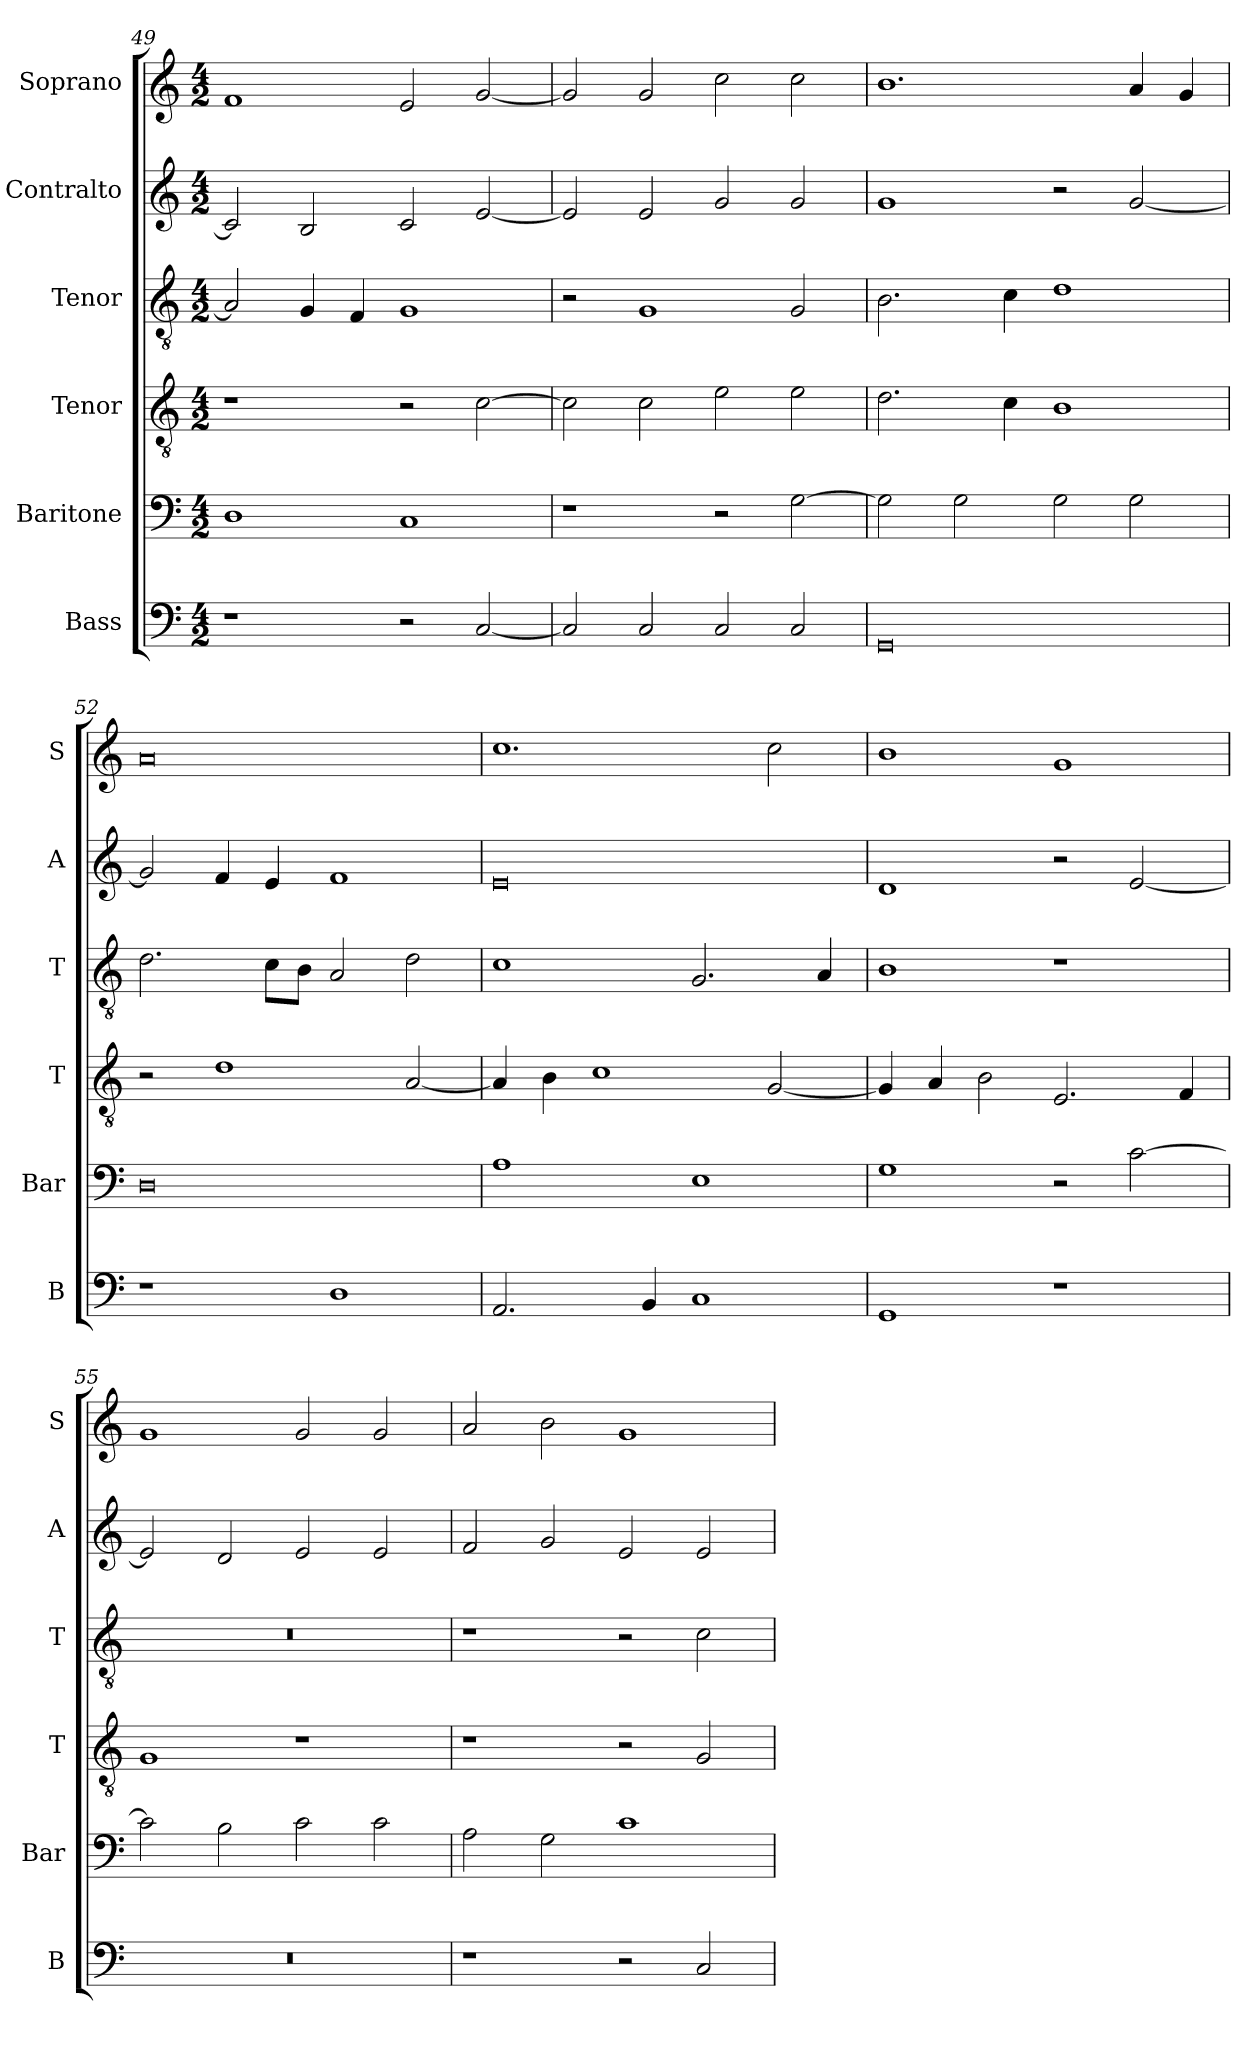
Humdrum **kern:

**kern	**kern	**kern	**kern	**kern	**kern
*part6	*part5	*part4	*part3	*part2	*part1
*staff6	*staff5	*staff4	*staff3	*staff2	*staff1
*I"Bass	*I"Baritone	*I"Tenor	*I"Tenor	*I"Contralto	*I"Soprano
*I'B	*I'Bar	*I'T	*I'T	*I'A	*I'S
*clefF4	*clefF4	*clefGv2	*clefGv2	*clefG2	*clefG2
*k[]	*k[]	*k[]	*k[]	*k[]	*k[]
*E:phr	*E:phr	*E:phr	*E:phr	*E:phr	*E:phr
*M4/2	*M4/2	*M4/2	*M4/2	*M4/2	*M4/2
=49	=49	=49	=49	=49	=49
1r	1D	1r	2A]	2c]	1f
.	.	.	4G	2B	.
.	.	.	4F	.	.
2r	1C	2r	1G	2c	2e
[2C	.	[2c	.	[2e	[2g
=50	=50	=50	=50	=50	=50
2C]	1r	2c]	2r	2e]	2g]
2C	.	2c	1G	2e	2g
2C	2r	2e	.	2g	2cc
2C	[2G	2e	2G	2g	2cc
=51	=51	=51	=51	=51	=51
0GG	2G]	2.d	2.B	1g	1.b
.	2G	.	.	.	.
.	.	4c	4c	.	.
.	2G	1B	1d	2r	.
.	2G	.	.	[2g	4a
.	.	.	.	.	4g
=52	=52	=52	=52	=52	=52
1r	0D	2r	2.d	2g]	0a
.	.	1d	.	4f	.
.	.	.	8c\L	4e	.
.	.	.	8B\J	.	.
1D	.	.	2A	1f	.
.	.	[2A	2d	.	.
=53	=53	=53	=53	=53	=53
2.AA	1A	4A]	1c	0e	1.cc
.	.	4B	.	.	.
.	.	1c	.	.	.
4BB	.	.	.	.	.
1C	1E	.	2.G	.	.
.	.	[2G	.	.	2cc
.	.	.	4A	.	.
=54	=54	=54	=54	=54	=54
1GG	1G	4G]	1B	1d	1b
.	.	4A	.	.	.
.	.	2B	.	.	.
1r	2r	2.E	1r	2r	1g
.	[2c	.	.	[2e	.
.	.	4F	.	.	.
=55	=55	=55	=55	=55	=55
0r	2c]	1G	0r	2e]	1g
.	2B	.	.	2d	.
.	2c	1r	.	2e	2g
.	2c	.	.	2e	2g
=56	=56	=56	=56	=56	=56
1r	2A	1r	1r	2f	2a
.	2G	.	.	2g	2b
2r	1c	2r	2r	2e	1g
2C	.	2G	2c	2e	.
=	=	=	=	=	=
*-	*-	*-	*-	*-	*-
